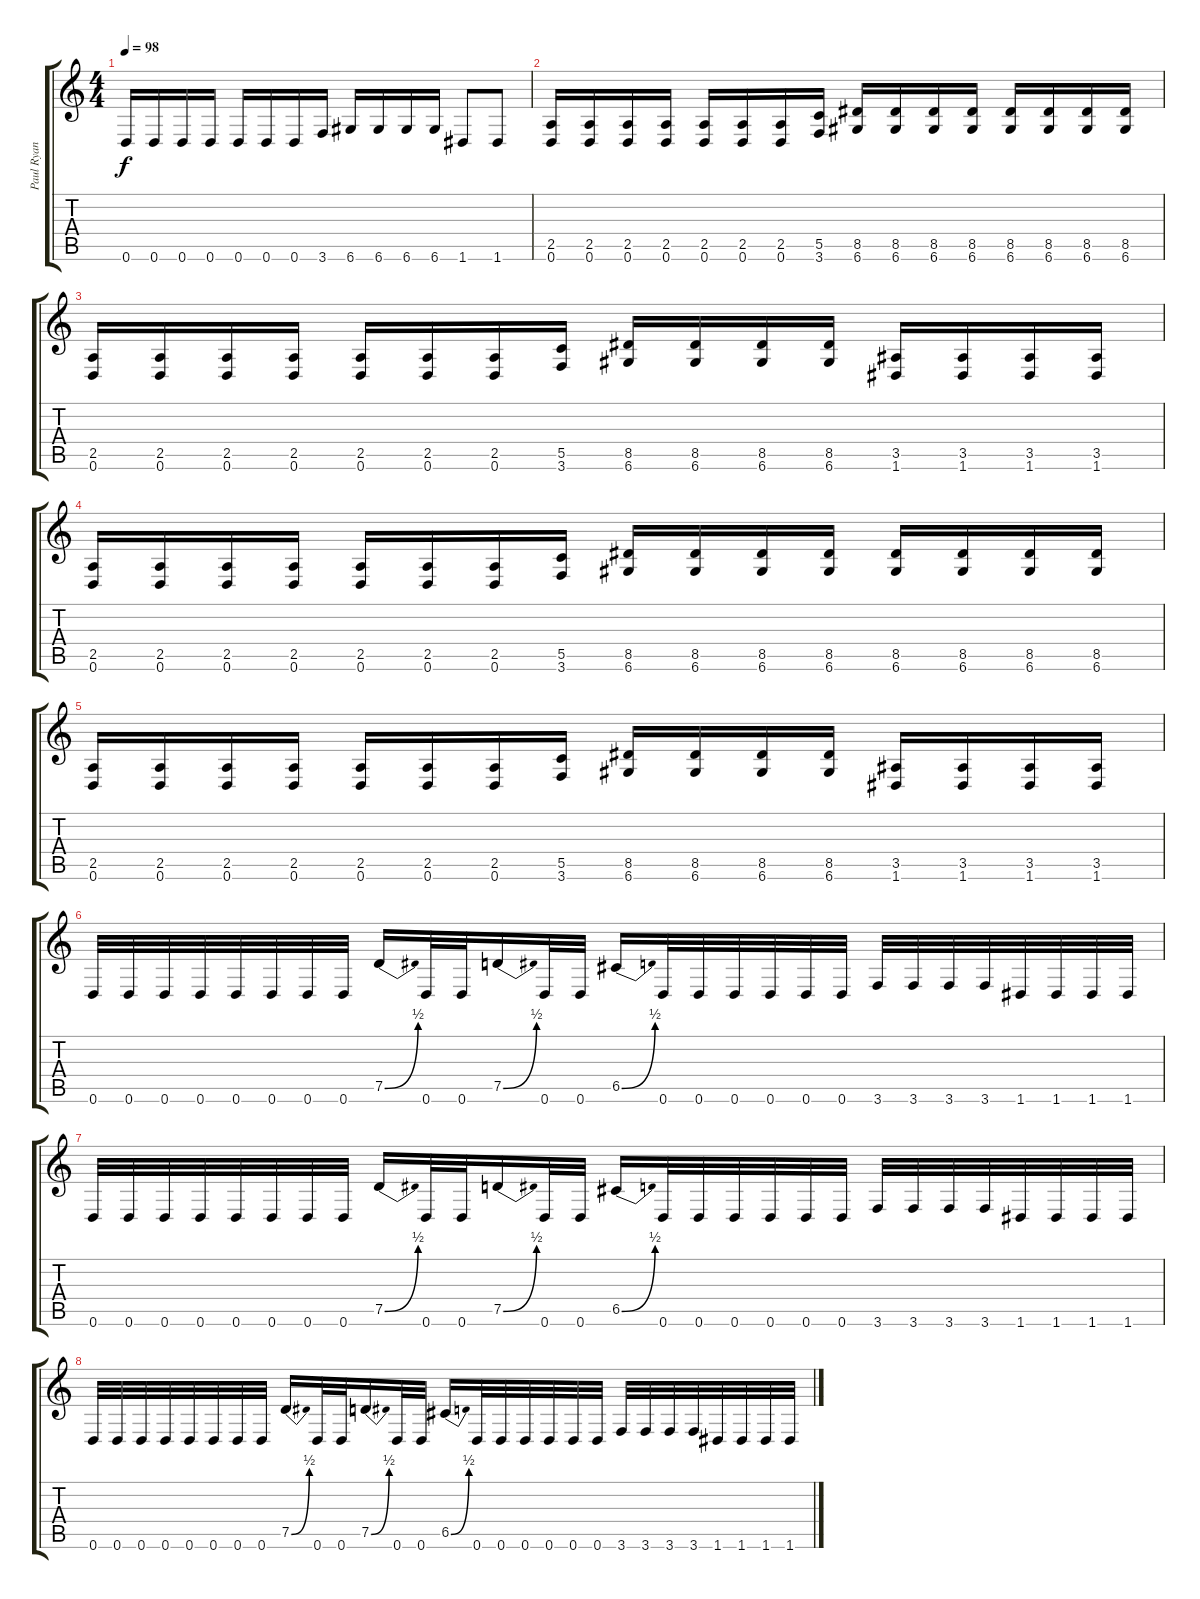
\track ("Paul Ryan (Guitar)" "Paul Ryan ") {instrument distortionguitar}
\staff {score tabs}
\tuning (D4 A3 F3 C3 G2 D2) {hide}
\ts (4 4)
\tempo 98
\clef g2
\ks c
0.6.16{dy f} 0.6.16 0.6.16 0.6.16 0.6.16 0.6.16 0.6.16 3.6.16 6.6.16 6.6.16 6.6.16 6.6.16 1.6.8 1.6.8 |
(2.5 0.6).16 (2.5 0.6).16 (2.5 0.6).16 (2.5 0.6).16 (2.5 0.6).16 (2.5 0.6).16 (2.5 0.6).16 (5.5 3.6).16 (8.5 6.6).16 (8.5 6.6).16 (8.5 6.6).16 (8.5 6.6).16 (8.5 6.6).16 (8.5 6.6).16 (8.5 6.6).16 (8.5 6.6).16 |
(2.5 0.6).16 (2.5 0.6).16 (2.5 0.6).16 (2.5 0.6).16 (2.5 0.6).16 (2.5 0.6).16 (2.5 0.6).16 (5.5 3.6).16 (8.5 6.6).16 (8.5 6.6).16 (8.5 6.6).16 (8.5 6.6).16 (3.5 1.6).16 (3.5 1.6).16 (3.5 1.6).16 (3.5 1.6).16 |
(2.5 0.6).16 (2.5 0.6).16 (2.5 0.6).16 (2.5 0.6).16 (2.5 0.6).16 (2.5 0.6).16 (2.5 0.6).16 (5.5 3.6).16 (8.5 6.6).16 (8.5 6.6).16 (8.5 6.6).16 (8.5 6.6).16 (8.5 6.6).16 (8.5 6.6).16 (8.5 6.6).16 (8.5 6.6).16 |
(2.5 0.6).16 (2.5 0.6).16 (2.5 0.6).16 (2.5 0.6).16 (2.5 0.6).16 (2.5 0.6).16 (2.5 0.6).16 (5.5 3.6).16 (8.5 6.6).16 (8.5 6.6).16 (8.5 6.6).16 (8.5 6.6).16 (3.5 1.6).16 (3.5 1.6).16 (3.5 1.6).16 (3.5 1.6).16 |
0.6.32 0.6.32 0.6.32 0.6.32 0.6.32 0.6.32 0.6.32 0.6.32 7.5{be (bend 0 0 60 2)}.16 0.6.32 0.6.32 7.5{be (bend 0 0 60 2)}.16 0.6.32 0.6.32 6.5{be (bend 0 0 60 2)}.16 0.6.32 0.6.32 0.6.32 0.6.32 0.6.32 0.6.32 3.6.32 3.6.32 3.6.32 3.6.32 1.6.32 1.6.32 1.6.32 1.6.32 |
0.6.32 0.6.32 0.6.32 0.6.32 0.6.32 0.6.32 0.6.32 0.6.32 7.5{be (bend 0 0 60 2)}.16 0.6.32 0.6.32 7.5{be (bend 0 0 60 2)}.16 0.6.32 0.6.32 6.5{be (bend 0 0 60 2)}.16 0.6.32 0.6.32 0.6.32 0.6.32 0.6.32 0.6.32 3.6.32 3.6.32 3.6.32 3.6.32 1.6.32 1.6.32 1.6.32 1.6.32 |
0.6.32 0.6.32 0.6.32 0.6.32 0.6.32 0.6.32 0.6.32 0.6.32 7.5{be (bend 0 0 60 2)}.16 0.6.32 0.6.32 7.5{be (bend 0 0 60 2)}.16 0.6.32 0.6.32 6.5{be (bend 0 0 60 2)}.16 0.6.32 0.6.32 0.6.32 0.6.32 0.6.32 0.6.32 3.6.32 3.6.32 3.6.32 3.6.32 1.6.32 1.6.32 1.6.32 1.6.32
